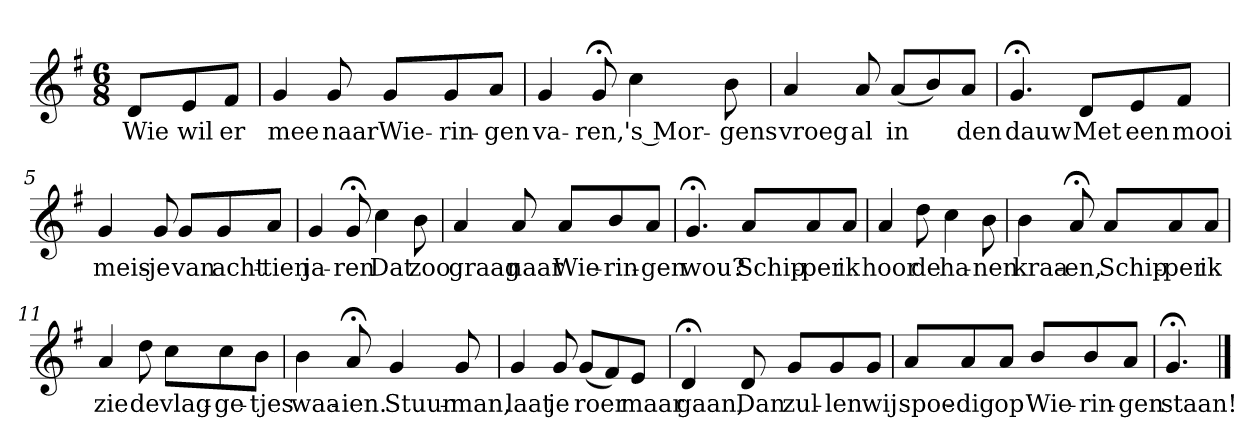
**kern	**text
*part1	*part1
*staff1	*staff1
*k[f#]	*
*G:	*
*M6/8	*
*MM120	*
=	=
8dL	Wie
8e	wil
8f#J	er
=1	=1
4g	mee
8g	naar
8gL	Wie-
8g	-rin-
8aJ	-gen
=2	=2
4g	va-
8g;<	-ren,
4cc	's Mor-
8b	-gens
=3	=3
4a	vroeg
8a	al
(8aL	in
8b)	.
8aJ	den
=4	=4
4.g;<	dauw
8dL	Met
8e	een
8f#J	mooi
=5	=5
4g	meis-
8g	-je
8gL	van
8g	acht-
8aJ	-tien
=6	=6
4g	ja-
8g;<	-ren
4cc	Dat
8b	zoo
=7	=7
4a	graag
8a	naar
8aL	Wie-
8b	-rin-
8aJ	-gen
=8	=8
4.g;<	wou?
8aL	Schip-
8a	-per
8aJ	ik
=9	=9
4a	hoor
8dd	de
4cc	ha-
8b	-nen
=10	=10
4b	kraa-
8a;<	-en,
8aL	Schip-
8a	-per
8aJ	ik
=11	=11
4a	zie
8dd	de
8ccL	vlag-
8cc	-ge-
8bJ	-tjes
=12	=12
4b	waa-
8a;<	-ien.
4g	Stuur-
8g	-man,
=13	=13
4g	laat
8g	je
(8gL	roer
8f#)	.
8eJ	maar
=14	=14
4d;<	gaan,
8d	Dan
8gL	zul-
8g	-len
8gJ	wij
=15	=15
8aL	spoe-
8a	-dig
8aJ	op
8bL	Wie-
8b	-rin-
8aJ	-gen
=16	=16
4.g;<	staan!
==	==
*-	*-
